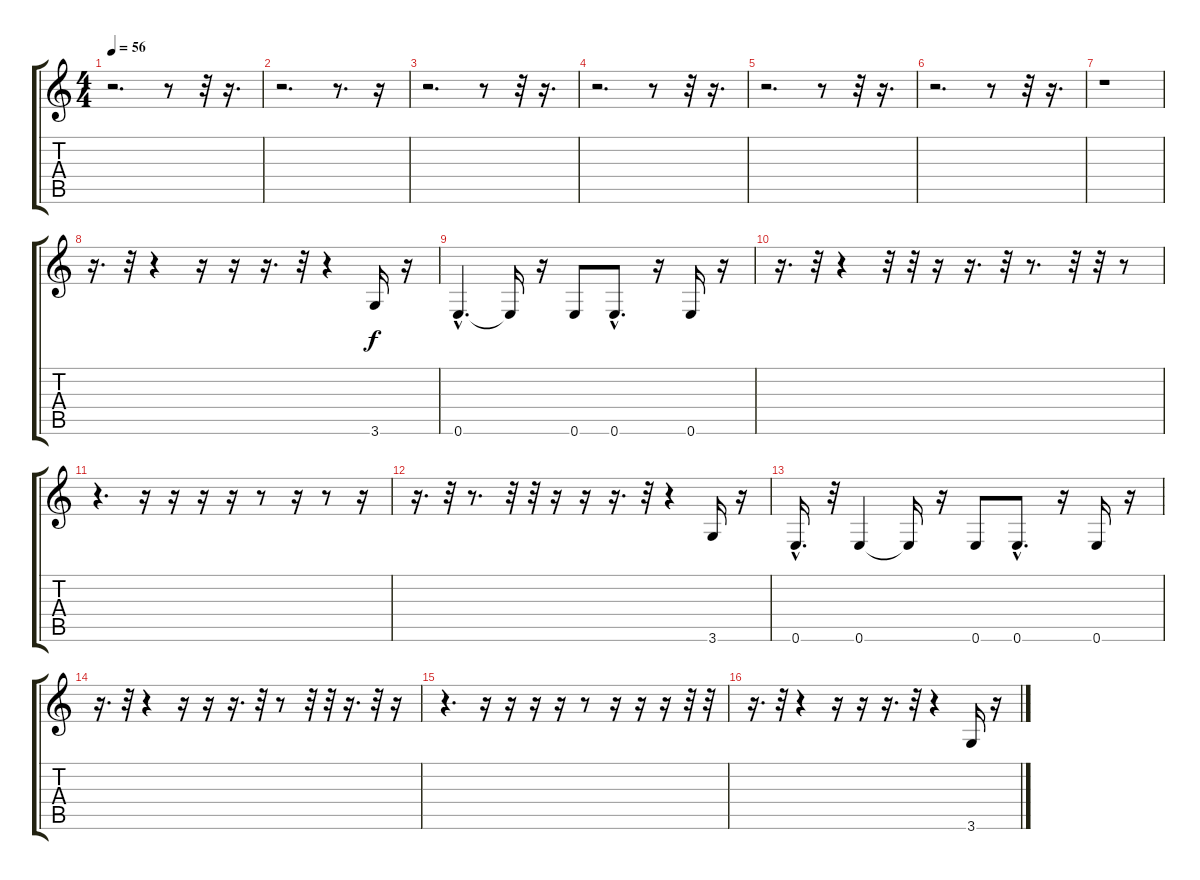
\track "" {instrument acousticbass}
\staff {score tabs}
\tuning (E4 B3 G3 D3 A2 E2) {hide}
\ts (4 4)
\tempo 56
\clef g2
\ks c
r.2{d dy f} r.8 r.32 r.16{d} |
r.2{d} r.8{d} r.16 |
r.2{d} r.8 r.32 r.16{d} |
r.2{d} r.8 r.32 r.16{d} |
r.2{d} r.8 r.32 r.16{d} |
r.2{d} r.8 r.32 r.16{d} |
r.1 |
r.16{d} r.32 r.4 r.16 r.16 r.16{d} r.32 r.4 3.6.16 r.16 |
0.6{hac}.4{d} 0.6{t}.16 r.16 0.6.8 0.6{hac}.8{d} r.16 0.6.16 r.16 |
r.16{d} r.32 r.4 r.32 r.32 r.16 r.16{d} r.32 r.8{d} r.32 r.32 r.8 |
r.4{d} r.16 r.16 r.16 r.16 r.8 r.16 r.8 r.16 |
r.16{d} r.32 r.8{d} r.32 r.32 r.16 r.16 r.16{d} r.32 r.4 3.6.16 r.16 |
0.6{hac}.16{d} r.32 0.6.4 0.6{t}.16 r.16 0.6.8 0.6{hac}.8{d} r.16 0.6.16 r.16 |
r.16{d} r.32 r.4 r.16 r.16 r.16{d} r.32 r.8 r.32 r.32 r.16{d} r.32 r.16 |
r.4{d} r.16 r.16 r.16 r.16 r.8 r.16 r.16 r.16 r.32 r.32 |
r.16{d} r.32 r.4 r.16 r.16 r.16{d} r.32 r.4 3.6.16 r.16
